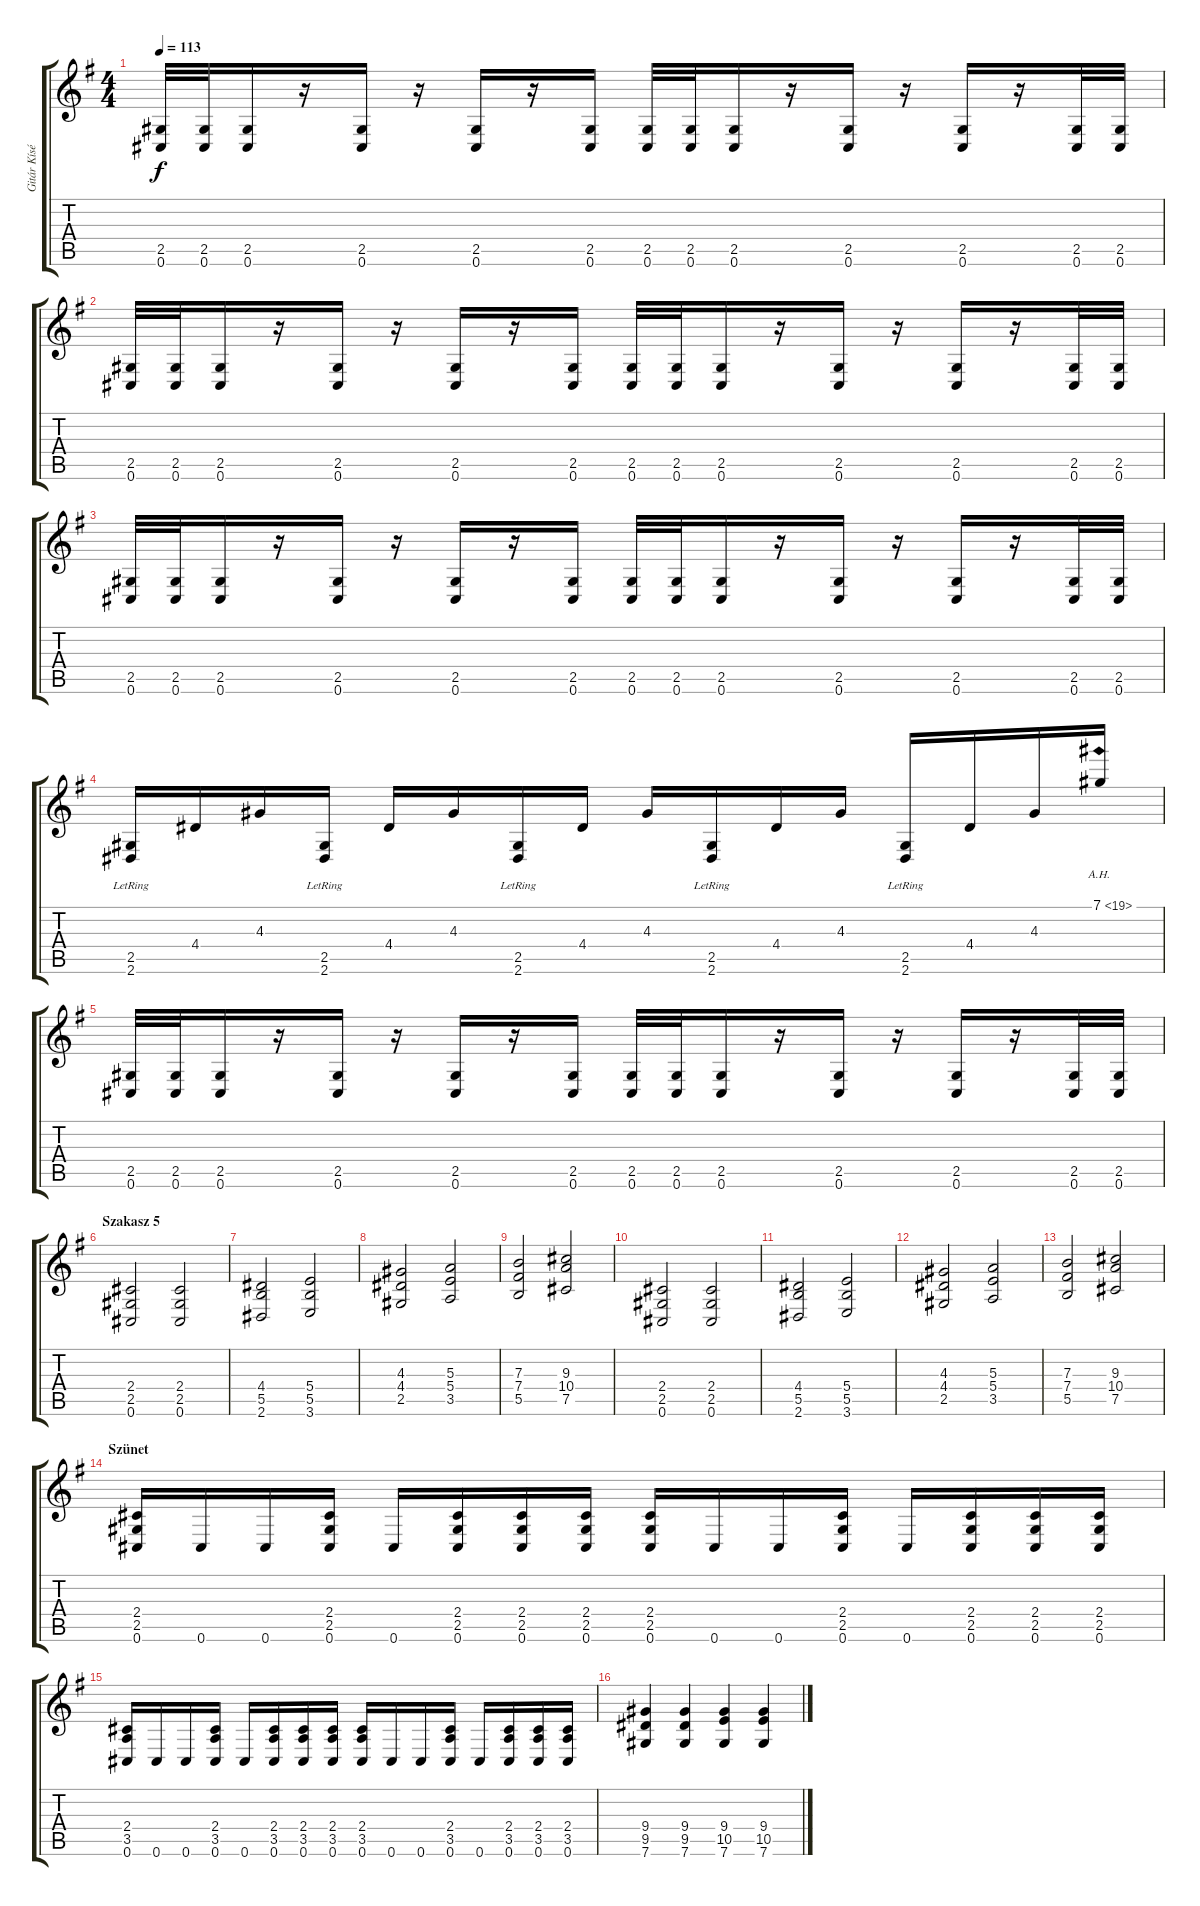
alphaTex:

\track ("Gitár Kíséret 2" "Gitár Kísé") {instrument distortionguitar}
\staff {score tabs}
\tuning (Db4 Ab3 E3 B2 Gb2 Db2) {hide}
\ts (4 4)
\tempo 113
\clef g2
\ks g
(2.5 0.6).32{dy f} (2.5 0.6).32 (2.5 0.6).16 r.16 (2.5 0.6).16 r.16 (2.5 0.6).16 r.16 (2.5 0.6).16 (2.5 0.6).32 (2.5 0.6).32 (2.5 0.6).16 r.16 (2.5 0.6).16 r.16 (2.5 0.6).16 r.16 (2.5 0.6).32 (2.5 0.6).32 |
(2.5 0.6).32 (2.5 0.6).32 (2.5 0.6).16 r.16 (2.5 0.6).16 r.16 (2.5 0.6).16 r.16 (2.5 0.6).16 (2.5 0.6).32 (2.5 0.6).32 (2.5 0.6).16 r.16 (2.5 0.6).16 r.16 (2.5 0.6).16 r.16 (2.5 0.6).32 (2.5 0.6).32 |
(2.5 0.6).32 (2.5 0.6).32 (2.5 0.6).16 r.16 (2.5 0.6).16 r.16 (2.5 0.6).16 r.16 (2.5 0.6).16 (2.5 0.6).32 (2.5 0.6).32 (2.5 0.6).16 r.16 (2.5 0.6).16 r.16 (2.5 0.6).16 r.16 (2.5 0.6).32 (2.5 0.6).32 |
(2.5{lr} 2.6{lr}).16 4.4.16 4.3.16 (2.5{lr} 2.6{lr}).16 4.4.16 4.3.16 (2.5{lr} 2.6{lr}).16 4.4.16 4.3.16 (2.5{lr} 2.6{lr}).16 4.4.16 4.3.16 (2.5{lr} 2.6{lr}).16 4.4.16 4.3.16 7.1{ah 12}.16 |
(2.5 0.6).32 (2.5 0.6).32 (2.5 0.6).16 r.16 (2.5 0.6).16 r.16 (2.5 0.6).16 r.16 (2.5 0.6).16 (2.5 0.6).32 (2.5 0.6).32 (2.5 0.6).16 r.16 (2.5 0.6).16 r.16 (2.5 0.6).16 r.16 (2.5 0.6).32 (2.5 0.6).32 |
\section ("" "Szakasz 5")
(2.4 2.5 0.6).2 (2.4 2.5 0.6).2 |
(4.4 5.5 2.6).2 (5.4 5.5 3.6).2 |
(4.3 4.4 2.5).2 (5.3 5.4 3.5).2 |
(7.3 7.4 5.5).2 (9.3 10.4 7.5).2 |
(2.4 2.5 0.6).2 (2.4 2.5 0.6).2 |
(4.4 5.5 2.6).2 (5.4 5.5 3.6).2 |
(4.3 4.4 2.5).2 (5.3 5.4 3.5).2 |
(7.3 7.4 5.5).2 (9.3 10.4 7.5).2 |
\section ("" "Szünet")
(2.4 2.5 0.6).16 0.6.16 0.6.16 (2.4 2.5 0.6).16 0.6.16 (2.4 2.5 0.6).16 (2.4 2.5 0.6).16 (2.4 2.5 0.6).16 (2.4 2.5 0.6).16 0.6.16 0.6.16 (2.4 2.5 0.6).16 0.6.16 (2.4 2.5 0.6).16 (2.4 2.5 0.6).16 (2.4 2.5 0.6).16 |
(2.4 3.5 0.6).16 0.6.16 0.6.16 (2.4 3.5 0.6).16 0.6.16 (2.4 3.5 0.6).16 (2.4 3.5 0.6).16 (2.4 3.5 0.6).16 (2.4 3.5 0.6).16 0.6.16 0.6.16 (2.4 3.5 0.6).16 0.6.16 (2.4 3.5 0.6).16 (2.4 3.5 0.6).16 (2.4 3.5 0.6).16 |
(9.4 9.5 7.6).4 (9.4 9.5 7.6).4 (9.4 10.5 7.6).4 (9.4 10.5 7.6).4
